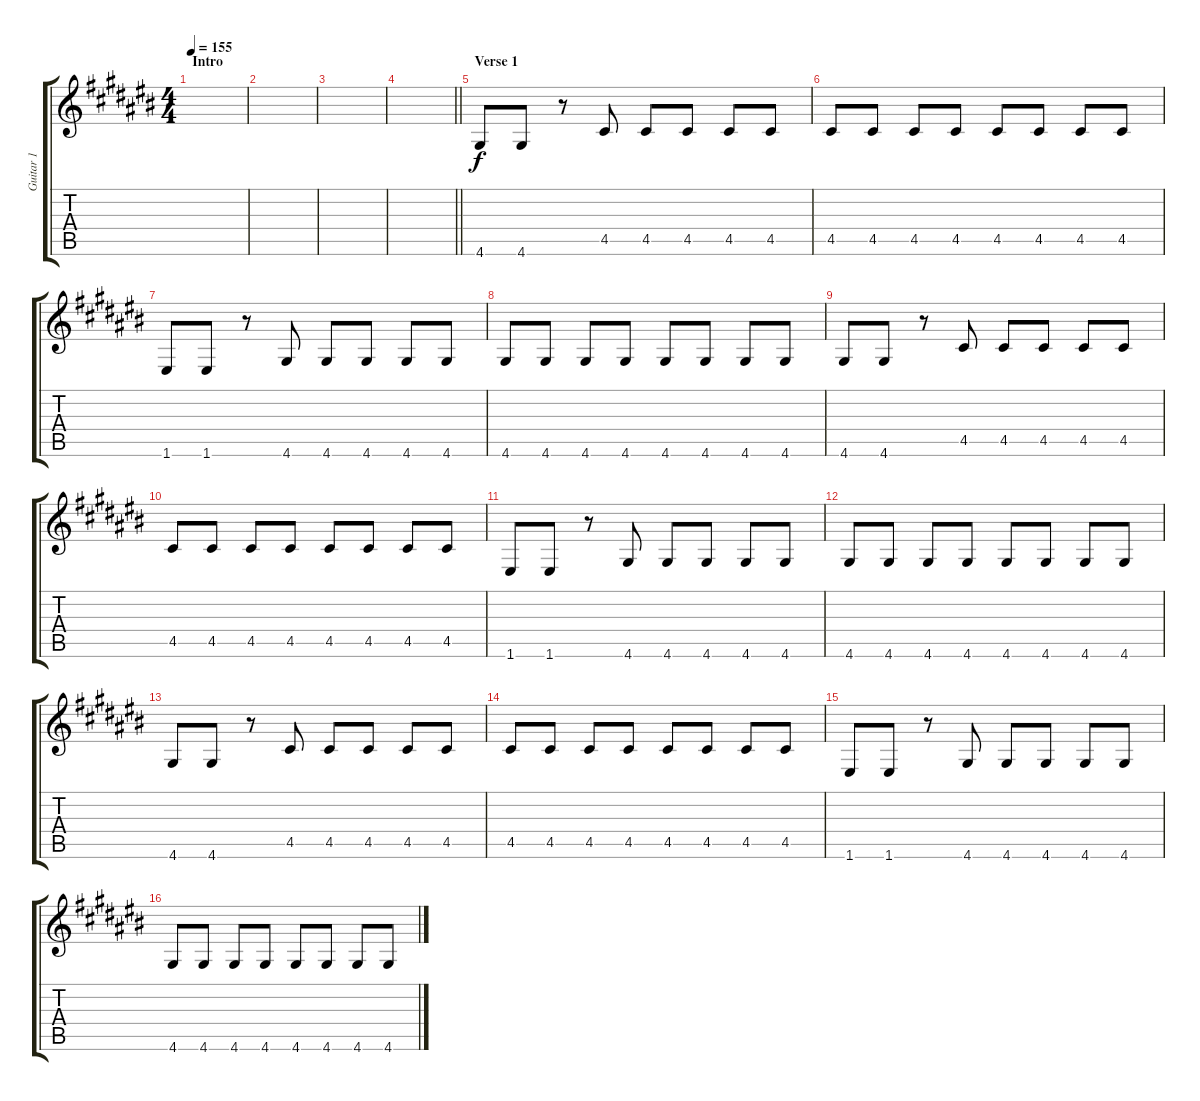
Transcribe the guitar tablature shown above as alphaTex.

\track ("Guitar 1" "Guitar 1") {instrument electricguitarclean}
\staff {score tabs}
\tuning (E4 B3 G3 D3 A2 E2) {hide}
\ts (4 4)
\section ("" "Intro")
\tempo 155
\clef g2
\ks c#
|
|
|
\barLineRight lightlight
|
\section ("" "Verse 1")
4.6.8 4.6.8 r.8 4.5.8 4.5.8 4.5.8 4.5.8 4.5.8 |
4.5.8 4.5.8 4.5.8 4.5.8 4.5.8 4.5.8 4.5.8 4.5.8 |
1.6.8 1.6.8 r.8 4.6.8 4.6.8 4.6.8 4.6.8 4.6.8 |
4.6.8 4.6.8 4.6.8 4.6.8 4.6.8 4.6.8 4.6.8 4.6.8 |
4.6.8 4.6.8 r.8 4.5.8 4.5.8 4.5.8 4.5.8 4.5.8 |
4.5.8 4.5.8 4.5.8 4.5.8 4.5.8 4.5.8 4.5.8 4.5.8 |
1.6.8 1.6.8 r.8 4.6.8 4.6.8 4.6.8 4.6.8 4.6.8 |
4.6.8 4.6.8 4.6.8 4.6.8 4.6.8 4.6.8 4.6.8 4.6.8 |
4.6.8 4.6.8 r.8 4.5.8 4.5.8 4.5.8 4.5.8 4.5.8 |
4.5.8 4.5.8 4.5.8 4.5.8 4.5.8 4.5.8 4.5.8 4.5.8 |
1.6.8 1.6.8 r.8 4.6.8 4.6.8 4.6.8 4.6.8 4.6.8 |
4.6.8 4.6.8 4.6.8 4.6.8 4.6.8 4.6.8 4.6.8 4.6.8
